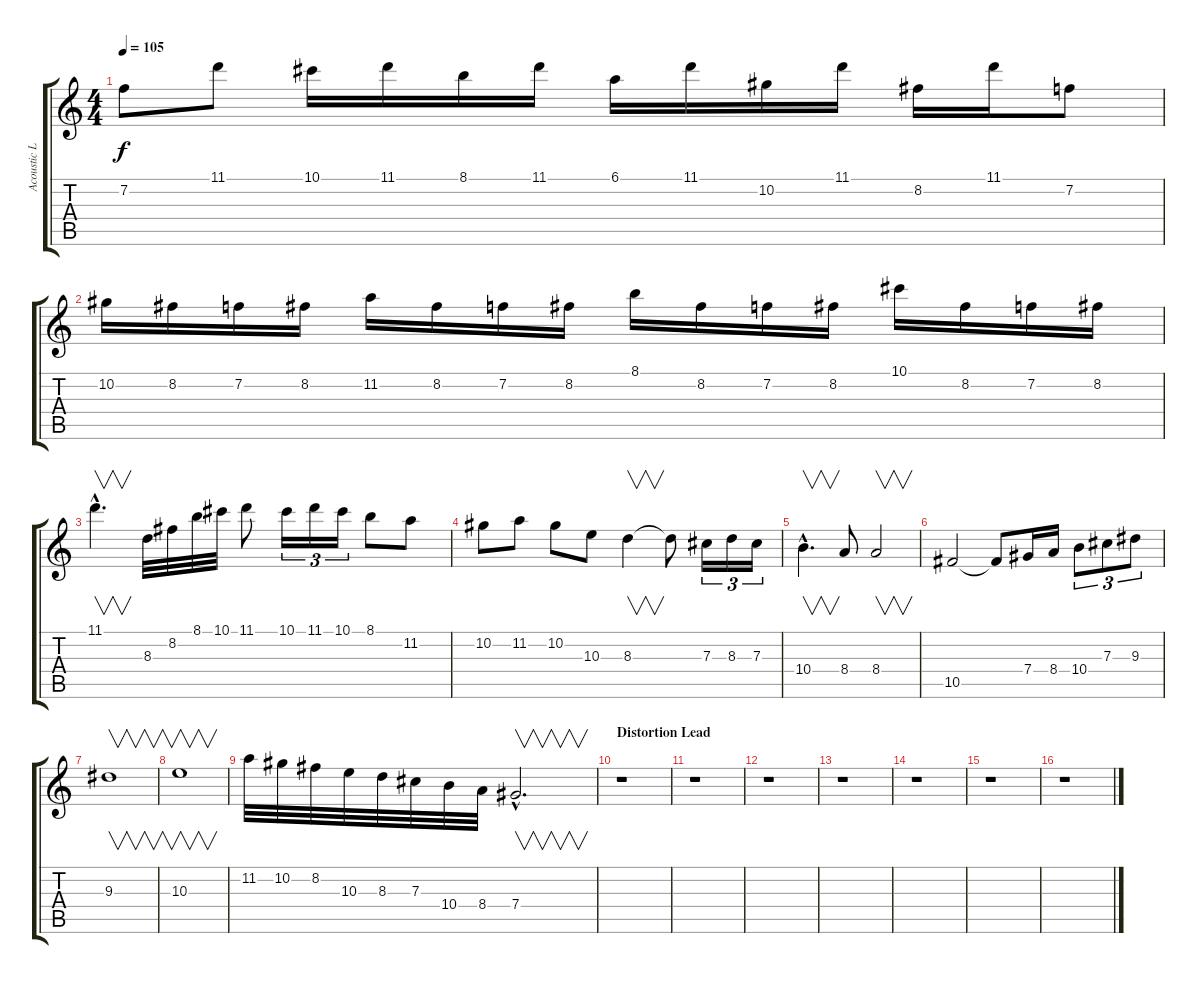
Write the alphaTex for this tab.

\track ("Acoustic Lead" "Acoustic L") {instrument acousticguitarnylon}
\staff {score tabs}
\tuning (Eb4 Bb3 Gb3 Db3 Ab2 Eb2) {hide}
\ts (4 4)
\tempo 105
\clef g2
\ks c
7.2.8{dy f} 11.1.8 10.1.16 11.1.16 8.1.16 11.1.16 6.1.16 11.1.16 10.2.16 11.1.16 8.2.16 11.1.16 7.2.8 |
10.2.16 8.2.16 7.2.16 8.2.16 11.2.16 8.2.16 7.2.16 8.2.16 8.1.16 8.2.16 7.2.16 8.2.16 10.1.16 8.2.16 7.2.16 8.2.16 |
11.1{hac}.4{v d} 8.3.32 8.2.32 8.1.32 10.1.32 11.1.8 10.1.16{tu (3 2)} 11.1.16{tu (3 2)} 10.1.16{tu (3 2)} 8.1.8 11.2.8 |
10.2.8 11.2.8 10.2.8 10.3.8 8.3.4{v} 8.3{t}.8 7.3.16{tu (3 2)} 8.3.16{tu (3 2)} 7.3.16{tu (3 2)} |
10.4{hac}.4{v d} 8.4.8 8.4.2{v} |
10.5.2 10.5{t}.8 7.4.16 8.4.16 10.4.8{tu (3 2)} 7.3.8{tu (3 2)} 9.3.8{tu (3 2)} |
9.3.1{v} |
10.3.1{v} |
11.2.32 10.2.32 8.2.32 10.3.32 8.3.32 7.3.32 10.4.32 8.4.32 7.4{hac}.2{v d} |
\section ("" "Distortion Lead")
r.1 |
r.1 |
r.1 |
r.1 |
r.1 |
r.1 |
r.1
